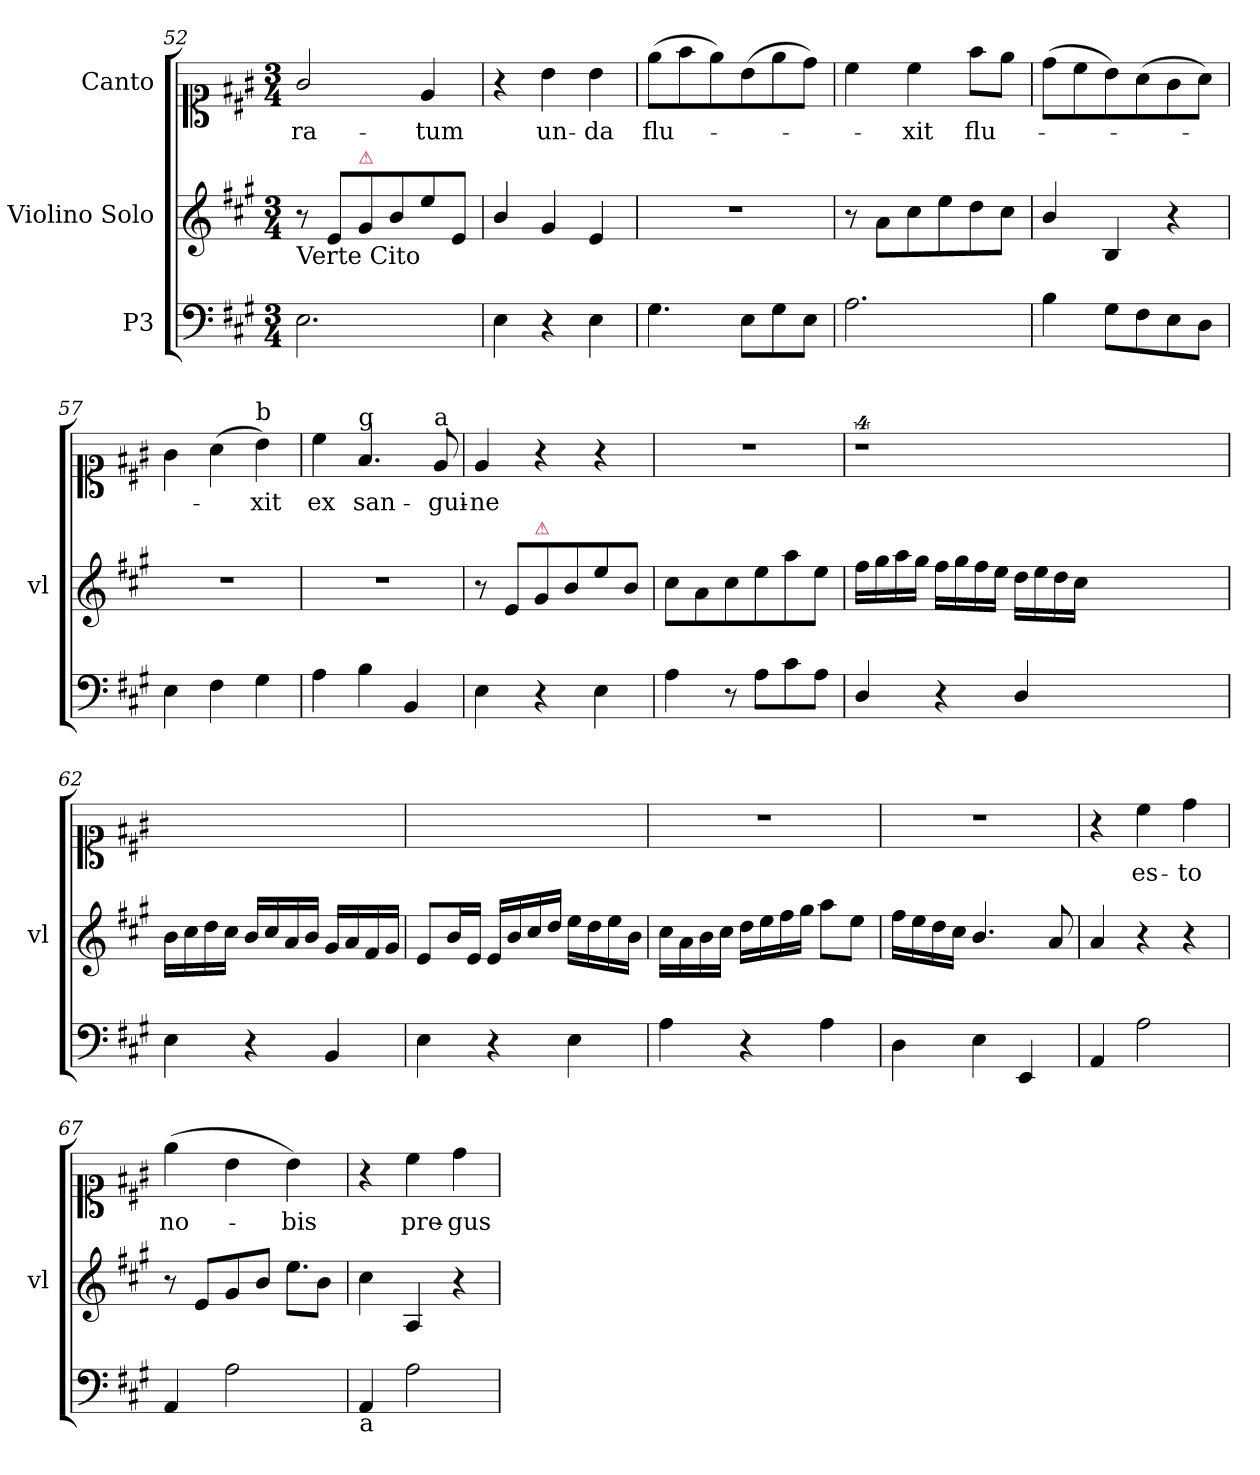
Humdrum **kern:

**kern	**kern	**kern	**text
*part3	*part2	*part1	*part1
*staff3	*staff2	*staff1	*staff1
*I"P3	*I"Violino Solo	*I"Canto	*
*	*I'vl	*	*
*clefF4	*clefG2	*clefC1	*
*k[f#c#g#]	*k[f#c#g#]	*k[f#c#g#]	*
*M3/4	*M3/4	*M3/4	*
=52	=52	=52	=52
!	!LO:TX:b:t=Verte Cito	!	!
2.E\	8r	2g#/	-ra-
.	8e/L	.	.
!	!LO:TX:a:color=crimson:t=⚠	!	!
.	8g#/	.	.
.	8b/	.	.
.	8ee\	4e/	-tum
.	8e/J	.	.
=53	=53	=53	=53
4E\	4b/	4r	.
4r	4g#/	4b\	un-
4E\	4e/	4b\	-da
=54	=54	=54	=54
4.G#\	2.r	(8ee\L	flu-
.	.	8ff#\	.
.	.	8ee\)	.
8E\L	.	(8b\	.
8G#\	.	8ee\	.
8E\J	.	8dd\J)	.
=55	=55	=55	=55
2.A\	8r	4cc#\	.
.	8a\L	.	.
.	8cc#\	4cc#\	-xit
.	8ee\	.	.
.	8dd\	8ff#\L	flu-
.	8cc#\J	8ee\J	.
=56	=56	=56	=56
4B\	4b/	(8dd\L	.
.	.	8cc#\	.
8G#\L	4B/	8b\)	.
8F#\	.	(8a\	.
8E\	4r	8g#\	.
8D\J	.	8a\J)	.
=57	=57	=57	=57
4E\	2.r	4g#\	.
4F#\	.	(4a\	.
!	!	!LO:TX:a:t=b	!
4G#\	.	4b\)	-xit
=58	=58	=58	=58
4A\	2.r	4cc#\	ex
!	!	!LO:TX:a:t=g	!
4B\	.	4.f#/	san-
4BB/	.	.	.
!	!	!LO:TX:a:t=a	!
.	.	8e/	-gui-
=59	=59	=59	=59
4E\	8r	4e/	-ne
.	8e/L	.	.
!	!LO:TX:a:color=crimson:t=⚠	!	!
4r	8g#/	4r	.
.	8b/	.	.
4E\	8ee\	4r	.
.	8b\J	.	.
=60	=60	=60	=60
4A\	8cc#\L	2.r	.
.	8a\	.	.
8r	8cc#\	.	.
8A\L	8ee\	.	.
8c#\	8aa\	.	.
8A\J	8ee\J	.	.
=61	=61	=61	=61
4D/	16ff#\LL	4%9r	.
.	16gg#\	.	.
.	16aa\	.	.
.	16gg#\JJ	.	.
4r	16ff#\LL	.	.
.	16gg#\	.	.
.	16ff#\	.	.
.	16ee\JJ	.	.
4D/	16dd\LL	.	.
.	16ee\	.	.
.	16dd\	.	.
.	16cc#\JJ	.	.
1.ryy	1.ryy	.	.
=62	=62	=62	=62
4E\	16b\LL	2.ryy	.
.	16cc#\	.	.
.	16dd\	.	.
.	16cc#\JJ	.	.
4r	16b/LL	.	.
.	16cc#/	.	.
.	16a/	.	.
.	16b/JJ	.	.
4BB/	16g#/LL	.	.
.	16a/	.	.
.	16f#/	.	.
.	16g#/JJ	.	.
=63	=63	=63	=63
4E\	8e/L	2.ryy	.
.	16b/L	.	.
.	16e/JJ	.	.
4r	16e/LL	.	.
.	16b/	.	.
.	16cc#/	.	.
.	16dd/JJ	.	.
4E\	16ee\LL	.	.
.	16dd\	.	.
.	16ee\	.	.
.	16b\JJ	.	.
=64	=64	=64	=64
4A\	16cc#\LL	2.r	.
.	16a\	.	.
.	16b\	.	.
.	16cc#\JJ	.	.
4r	16dd\LL	.	.
.	16ee\	.	.
.	16ff#\	.	.
.	16gg#\JJ	.	.
4A\	8aa\L	.	.
.	8ee\J	.	.
=65	=65	=65	=65
4D\	16ff#\LL	2.r	.
.	16ee\	.	.
.	16dd\	.	.
.	16cc#\JJ	.	.
4E\	4.b/	.	.
4EE/	.	.	.
.	8a/	.	.
=66	=66	=66	=66
4AA/	4a/	4r	.
2A\	4r	4cc#\	es-
.	4r	4dd\	-to
=67	=67	=67	=67
4AA/	8r	(4ee\	no-
.	8e/L	.	.
2A\	8g#/	4b\	.
.	8b/J	.	.
!	!LO:N:vis=8.	!	!
.	8ee\L	4b\)	-bis
.	8b\J	.	.
=68	=68	=68	=68
!LO:TX:b:t=a	!	!	!
4AA/	4cc#\	4r	.
2A\	4A/	4cc#\	pre-
.	4r	4dd\	-gus-
=	=	=	=
*-	*-	*-	*-
